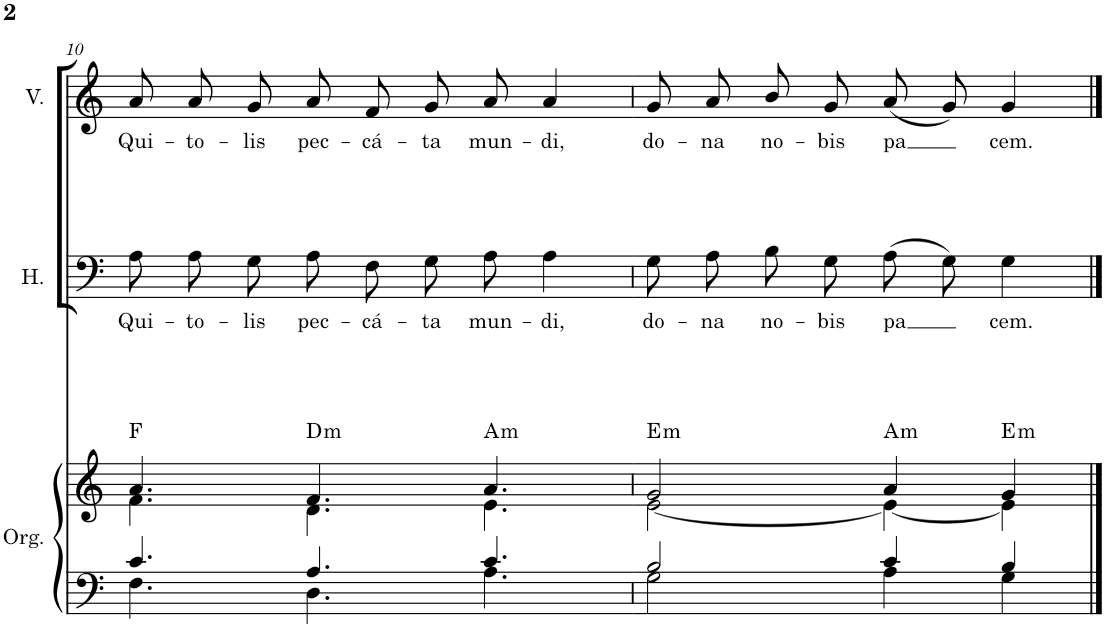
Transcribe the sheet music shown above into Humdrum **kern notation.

**kern	**kern	**harte	**kern	**text	**kern	**text
*part3	*part3	*part3	*part2	*part2	*part1	*part1
*staff4	*staff3	*	*staff2	*staff2	*staff1	*staff1
*I"Órgano	*	*	*I"Hombres	*	*I"Mujeres	*
*	*	*	*I'H.	*	*	*
!!LO:PB:g=z
*clefF4	*clefG2	*	*clefF4	*	*clefG2	*
*k[]	*k[]	*	*k[]	*	*k[]	*
*M4/4	*M4/4	*	*M4/4	*	*M4/4	*
=10	=10	=10	=10	=10	=10	=10
*^	*^	*	*	*	*	*
!	!	!	!	!	!	!LO:LY:b	!	!LO:LY:b
4.c/	4.F\	4.a/	4.f\	F:maj	8A\L	Qui-	8a/L	Qui-
!	!	!	!	!	!	!LO:LY:b	!	!LO:LY:b
.	.	.	.	.	8A\J	-to-	8a/J	-to-
!	!	!	!	!	!	!LO:LY:b	!	!LO:LY:b
.	.	.	.	.	8G\L	-lis	8g/L	-lis
!	!	!	!	!LO:H:kt=m	!	!LO:LY:b	!	!LO:LY:b
4.A/	4.D\	4.f/	4.d\	D:min	8A\J	pec-	8a/J	pec-
!	!	!	!	!	!	!LO:LY:b	!	!LO:LY:b
.	.	.	.	.	8F\L	-cá-	8f/L	-cá-
!	!	!	!	!	!	!LO:LY:b	!	!LO:LY:b
.	.	.	.	.	8G\J	-ta	8g/J	-ta
!	!	!	!	!LO:H:kt=m	!	!LO:LY:b	!	!LO:LY:b
[4c/	[4A\	[4a/	[4e\	A:min	8A\L	mun-	8a/L	mun-
!	!	!	!	!	!	!LO:LY:b	!	!LO:LY:b
.	.	.	.	.	[8A\J	-di,	[8a/J	-di,
=11'	=11'	=11'	=11'	=11'	=11'	=11'	=11'	=11'
!	!	!	!	!LO:H:kt=m	!	!LO:LY:b	!	!LO:LY:b
*	*	*	*^	*	*	*	*	*
2B/	2G\	2g/	[2e\	2.ryy	E:min	8G\	do-	8g/	do-
.	.	.	.	.	.	8A\]	.	8a/]	.
!	!	!	!	!	!	!	!LO:LY:b	!	!LO:LY:b
.	.	.	.	.	.	8A\	-na	8a/	-na
!	!	!	!	!	!	!	!LO:LY:b	!	!LO:LY:b
.	.	.	.	.	.	8B\	no-	8b/	no-
!	!	!	!	!	!LO:H:kt=m	!	!LO:LY:b	!	!LO:LY:b
8c/]	8A\]	8a/]	8e\]	.	A:min	8G\	-bis	8g/	-bis
!	!	!	!	!	!	!	!LO:LY:b	!	!LO:LY:b
4c/	4A\	4a/	4e\_	.	.	(8A\	pa	(8a/	pa
!	!	!	!	!	!LO:H:kt=m	!	!	!	!
.	.	.	.	4.ryy	E:min	8G\)	.	8g/)	.
!	!	!	!	!	!	!	!LO:LY:b	!	!LO:LY:b
4B/	4G\	4g/	4e\]	.	.	4G\	cem.	4g/	cem.
*v	*v	*	*	*	*	*	*	*	*
*	*v	*v	*v	*	*	*	*	*
==	==	==	==	==	==	==
*-	*-	*-	*-	*-	*-	*-
